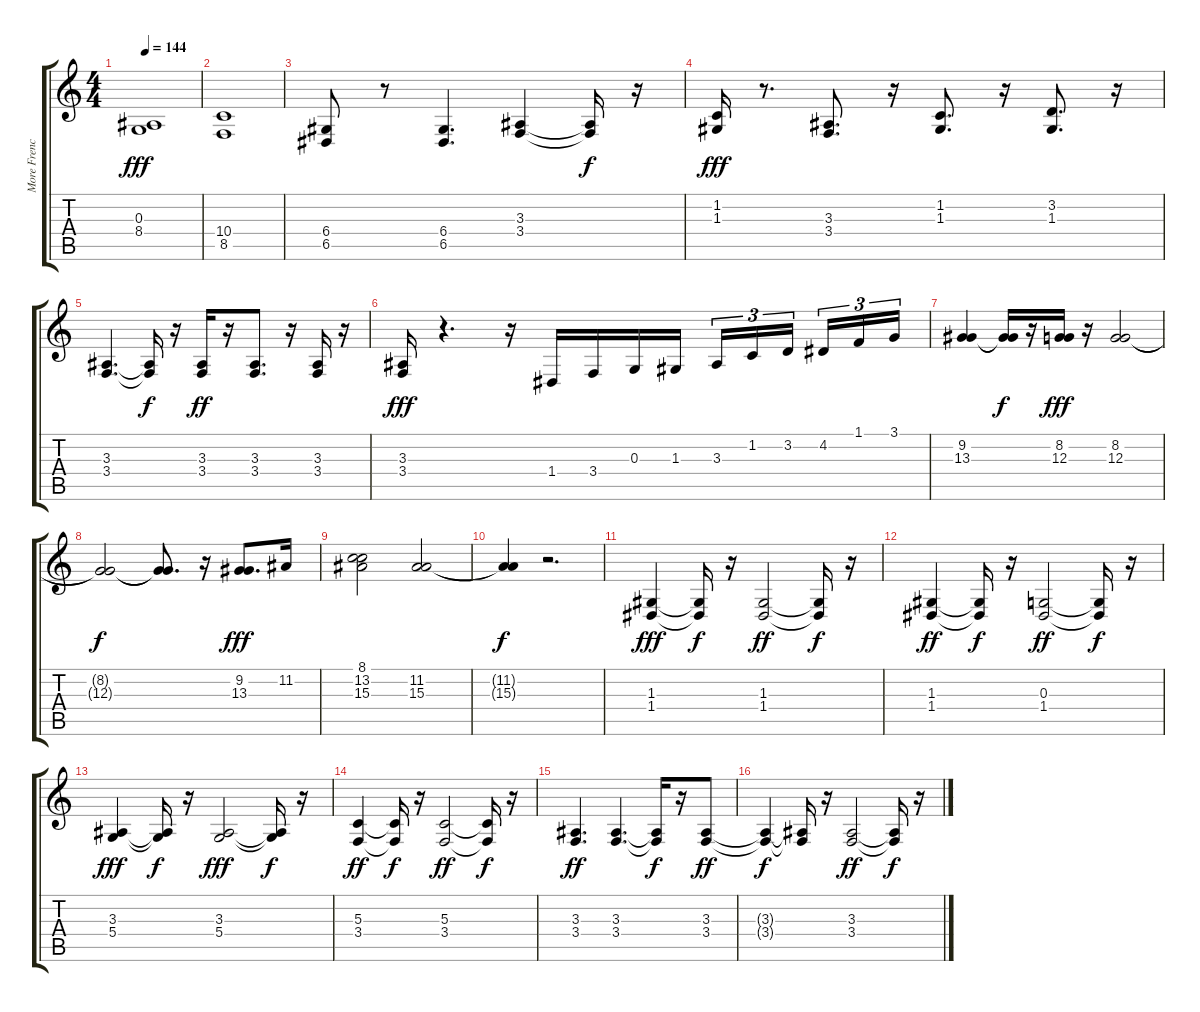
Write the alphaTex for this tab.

\track ("More French Hornage" "More Frenc") {instrument frenchhorn}
\staff {score tabs}
\tuning (E4 B3 G3 D3 A2 E2) {hide}
\ts (4 4)
\tempo 144
\clef g2
\ks c
(0.3 8.4).1{dy fff} |
(10.4 8.5).1 |
(6.4 6.5).8 r.8 (6.4 6.5).4{d} (3.3 3.4).4 (3.3{t} 3.4{t}).16{dy f} r.16 |
(1.2 1.3).16{dy fff} r.8{d} (3.3 3.4).8{d} r.16 (1.2 1.3).8{d} r.16 (3.2 1.3).8{d} r.16 |
(3.3 3.4).4{d} (3.3{t} 3.4{t}).16{dy f} r.16 (3.3 3.4).16{dy ff} r.16 (3.3 3.4).8{d} r.16 (3.3 3.4).16 r.16 |
(3.3 3.4).16{dy fff} r.4{d} r.16 1.4.16 3.4.16 0.3.16 1.3.16 3.3.16{tu (3 2)} 1.2.16{tu (3 2)} 3.2.16{tu (3 2) beam splitsecondary} 4.2.16{tu (3 2)} 1.1.16{tu (3 2)} 3.1.16{tu (3 2)} |
(9.2 13.3).4 (9.2{t} 13.3{t}).16{dy f} r.16 (8.2 12.3).16{dy fff} r.16 (8.2 12.3).2 |
(8.2{t} 12.3{t}).2{dy f} (8.2{t} 12.3{t}).8{d} r.16 (9.2 13.3).8{d dy fff} 11.2.16 |
(8.1 13.2 15.3).2 (11.2 15.3).2 |
(11.2{t} 15.3{t}).4{dy f} r.2{d} |
(1.3 1.4).4{dy fff} (1.3{t} 1.4{t}).16{dy f} r.16 (1.3 1.4).2{dy ff} (1.3{t} 1.4{t}).16{dy f} r.16 |
(1.3 1.4).4{dy ff} (1.3{t} 1.4{t}).16{dy f} r.16 (0.3 1.4).2{dy ff} (0.3{t} 1.4{t}).16{dy f} r.16 |
(3.3 5.4).4{dy fff} (3.3{t} 5.4{t}).16{dy f} r.16 (3.3 5.4).2{dy fff} (3.3{t} 5.4{t}).16{dy f} r.16 |
(5.3 3.4).4{dy ff} (5.3{t} 3.4{t}).16{dy f} r.16 (5.3 3.4).2{dy ff} (5.3{t} 3.4{t}).16{dy f} r.16 |
(3.3 3.4).4{d dy ff} (3.3 3.4).4{d} (3.3{t} 3.4{t}).16{dy f} r.16 (3.3 3.4).8{dy ff} |
(3.3{t} 3.4{t}).4{dy f} (3.3{t} 3.4{t}).16 r.16 (3.3 3.4).2{dy ff} (3.3{t} 3.4{t}).16{dy f} r.16
